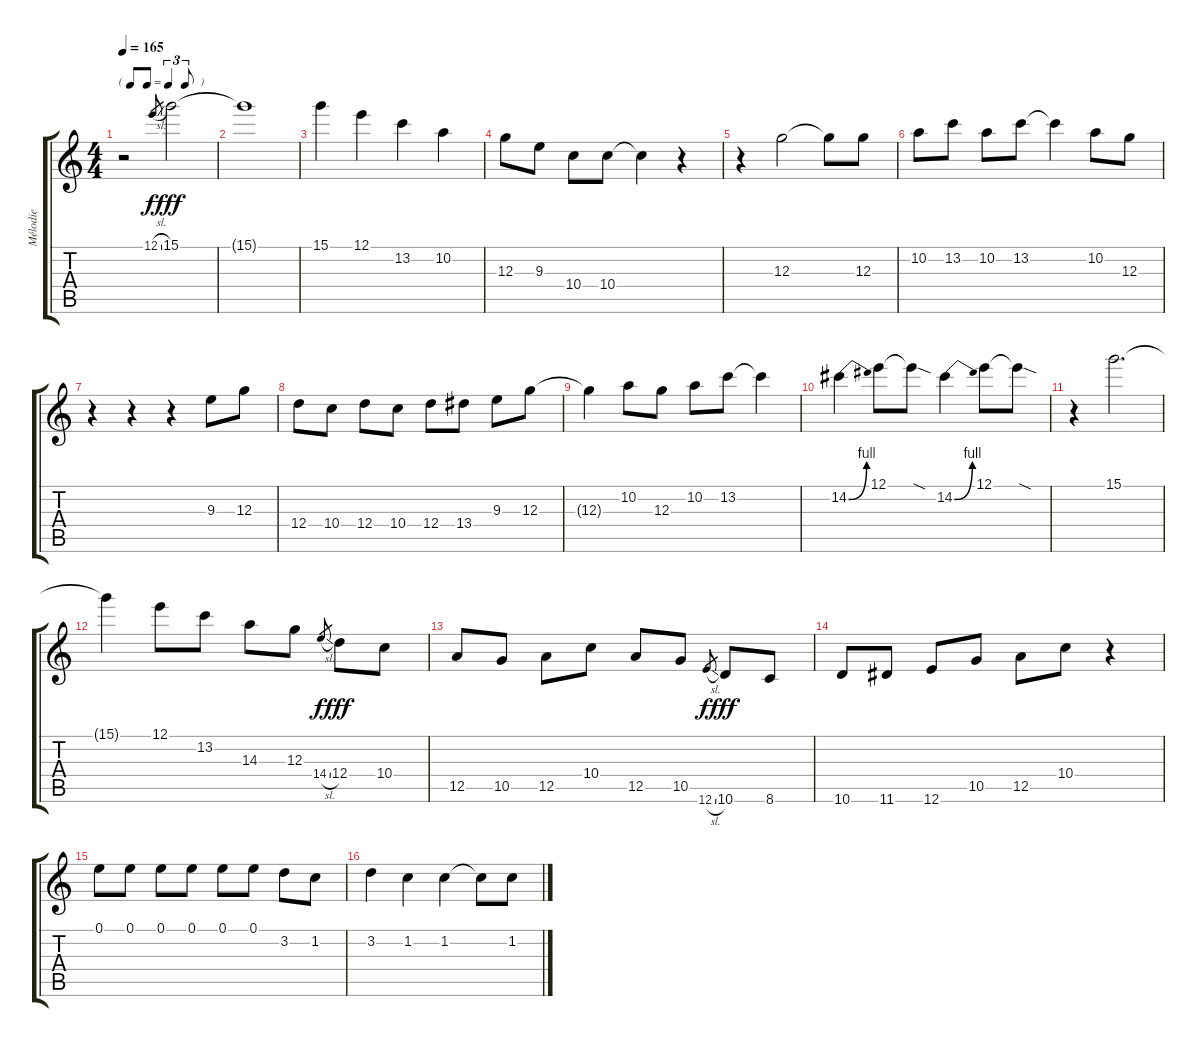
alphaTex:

\track ("Mélodie" "Mélodie") {instrument overdrivenguitar}
\staff {score tabs}
\tuning (E4 B3 G3 D3 A2 E2) {hide}
\ts (4 4)
\tf triplet8th
\tempo 165
\clef g2
\ks c
r.2{dy fff} 12.1{sl}.8{gr dy f} 15.1.2{dy fff} |
15.1{t}.1 |
15.1.4 12.1.4 13.2.4 10.2.4 |
12.3.8 9.3.8 10.4.8 10.4.8 10.4{t}.4 r.4 |
r.4 12.3.2 12.3{t}.8 12.3.8 |
10.2.8 13.2.8 10.2.8 13.2.8 13.2{t}.4 10.2.8 12.3.8 |
r.4 r.4 r.4 9.3.8 12.3.8 |
12.4.8 10.4.8 12.4.8 10.4.8 12.4.8 13.4.8 9.3.8 12.3.8 |
12.3{t}.4 10.2.8 12.3.8 10.2.8 13.2.8 13.2{t}.4 |
14.2{be (bend 0 0 60 4)}.4 12.1.8 12.1{sod t}.8 14.2{be (bend 0 0 60 4)}.4 12.1.8 12.1{sod t}.8 |
r.4 15.1.2{d} |
15.1{t}.4 12.1.8 13.2.8 14.3.8 12.3.8 14.4{sl}.8{gr dy f} 12.4.8{dy fff} 10.4.8 |
12.5.8 10.5.8 12.5.8 10.4.8 12.5.8 10.5.8 12.6{sl}.8{gr dy f} 10.6.8{dy fff} 8.6.8 |
10.6.8 11.6.8 12.6.8 10.5.8 12.5.8 10.4.8 r.4 |
0.1.8 0.1.8 0.1.8 0.1.8 0.1.8 0.1.8 3.2.8 1.2.8 |
3.2.4 1.2.4 1.2.4 1.2{t}.8 1.2.8
